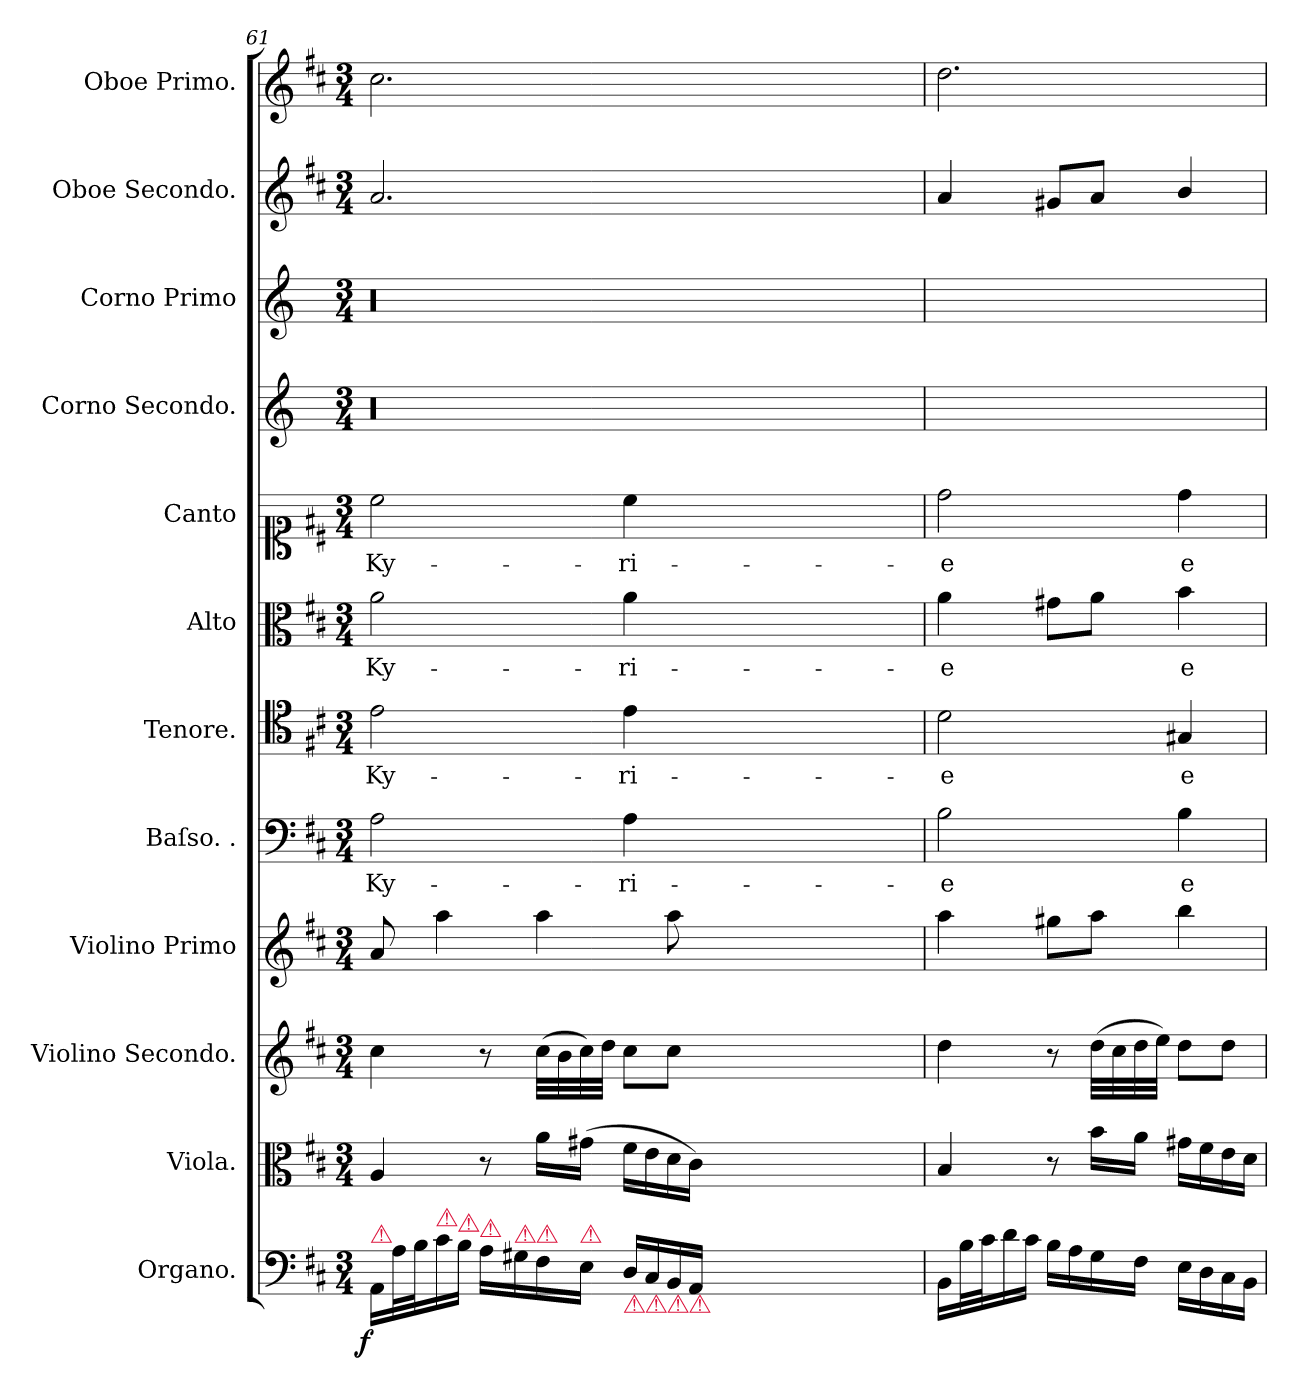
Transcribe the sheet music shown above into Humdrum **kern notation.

**kern	**dynam	**kern	**kern	**kern	**dynam	**kern	**text	**kern	**text	**kern	**text	**kern	**text	**kern	**kern	**kern	**kern
*part12	*part12	*part11	*part10	*part9	*part9	*part8	*part8	*part7	*part7	*part6	*part6	*part5	*part5	*part4	*part3	*part2	*part1
*staff12	*staff12	*staff11	*staff10	*staff9	*staff9	*staff8	*staff8	*staff7	*staff7	*staff6	*staff6	*staff5	*staff5	*staff4	*staff3	*staff2	*staff1
*I"Organo.	*	*I"Viola.	*I"Violino Secondo.	*I"Violino Primo	*	*I"Baſso. .	*	*I"Tenore.	*	*I"Alto	*	*I"Canto	*	*I"Corno Secondo.	*I"Corno Primo	*I"Oboe Secondo.	*I"Oboe Primo.
*I'org	*	*I'vla	*I'vl 2	*I'vl 1	*	*I'B	*	*I'T	*	*I'A	*	*	*	*I'cor 2	*I'cor 1	*I'ob 2	*I'ob 1
*clefF4	*	*clefC3	*clefG2	*clefG2	*	*clefF4	*	*clefC4	*	*clefC3	*	*clefC1	*	*clefG2	*clefG2	*clefG2	*clefG2
*	*	*	*	*	*	*	*	*	*	*	*	*	*	*ITrd6c10	*ITrd6c10	*	*
*k[f#c#]	*	*k[f#c#]	*k[f#c#]	*k[f#c#]	*	*k[f#c#]	*	*k[f#c#]	*	*k[f#c#]	*	*k[f#c#]	*	*k[f#c#]	*k[f#c#]	*k[f#c#]	*k[f#c#]
*M3/4	*	*M3/4	*M3/4	*M3/4	*	*M3/4	*	*M3/4	*	*M3/4	*	*M3/4	*	*M3/4	*M3/4	*M3/4	*M3/4
=61	=61	=61	=61	=61	=61	=61	=61	=61	=61	=61	=61	=61	=61	=61	=61	=61	=61
!LO:TX:a:color=crimson:t=⚠	!	!	!	!	!	!	!	!	!	!	!	!	!	!	!	!	!
!	!LO:DY:b:rj	!	!	!	!	!	!LO:LY:i	!	!LO:LY:i	!	!	!	!LO:LY:i	!LO:N:vis=00	!LO:N:vis=00	!	!
16AA/LL	f	4A/	4cc#\	8a/	.	2A\	Ky-	2e\	Ky-	2a\	Ky-	2cc#\	Ky-	0.r	0.r	2.a/	2.cc#\
32A\L	.	.	.	.	.	.	.	.	.	.	.	.	.	.	.	.	.
32B\J	.	.	.	.	.	.	.	.	.	.	.	.	.	.	.	.	.
!LO:TX:a:color=crimson:t=⚠	!	!	!	!	!	!	!	!	!	!	!	!	!	!	!	!	!
!	!	!	!	!	!LO:DY:b	!	!	!	!	!	!	!	!	!	!	!	!
16c#\	.	.	.	4aa\	for	.	.	.	.	.	.	.	.	.	.	.	.
!LO:TX:a:color=crimson:t=⚠	!	!	!	!	!	!	!	!	!	!	!	!	!	!	!	!	!
16B\JJ	.	.	.	.	.	.	.	.	.	.	.	.	.	.	.	.	.
!LO:TX:a:color=crimson:t=⚠	!	!	!	!	!	!	!	!	!	!	!	!	!	!	!	!	!
16A\LL	.	8r	8r	.	.	.	.	.	.	.	.	.	.	.	.	.	.
!LO:TX:a:color=crimson:t=⚠	!	!	!	!	!	!	!	!	!	!	!	!	!	!	!	!	!
16G#X\	.	.	.	.	.	.	.	.	.	.	.	.	.	.	.	.	.
!LO:TX:a:color=crimson:t=⚠	!	!	!	!	!	!	!	!	!	!	!	!	!	!	!	!	!
16F#\	.	16a\LL	(>32cc#\LLL	4aa\	.	.	.	.	.	.	.	.	.	.	.	.	.
.	.	.	32b\	.	.	.	.	.	.	.	.	.	.	.	.	.	.
!LO:TX:a:color=crimson:t=⚠	!	!	!	!	!	!	!	!	!	!	!	!	!	!	!	!	!
16E\JJ	.	(>16g#X\JJ	32cc#\)	.	.	.	.	.	.	.	.	.	.	.	.	.	.
.	.	.	32dd\JJJ	.	.	.	.	.	.	.	.	.	.	.	.	.	.
!LO:TX:b:color=crimson:t=⚠	!	!	!	!	!	!	!	!	!	!	!	!	!	!	!	!	!
!	!	!	!	!	!	!	!LO:LY:i	!	!LO:LY:i	!	!	!	!LO:LY:i	!	!	!	!
16D/LL	.	16f#\LL	8cc#\L	.	.	4A\	-ri-	4e\	-ri-	4a\	-ri-	4cc#\	-ri-	.	.	.	.
!LO:TX:b:color=crimson:t=⚠	!	!	!	!	!	!	!	!	!	!	!	!	!	!	!	!	!
16C#/	.	16e\	.	.	.	.	.	.	.	.	.	.	.	.	.	.	.
!LO:TX:b:color=crimson:t=⚠	!	!	!	!	!	!	!	!	!	!	!	!	!	!	!	!	!
16BB/	.	16d\	8cc#\J	8aa\	.	.	.	.	.	.	.	.	.	.	.	.	.
!LO:TX:b:color=crimson:t=⚠	!	!	!	!	!	!	!	!	!	!	!	!	!	!	!	!	!
16AA/JJ	.	16c#\JJ)	.	.	.	.	.	.	.	.	.	.	.	.	.	.	.
0ryy	.	0ryy	0ryy	0ryy	.	0ryy	.	0ryy	.	0ryy	.	0ryy	.	.	.	0ryy	0ryy
4ryy	.	4ryy	4ryy	4ryy	.	4ryy	.	4ryy	.	4ryy	.	4ryy	.	.	.	4ryy	4ryy
=62	=62	=62	=62	=62	=62	=62	=62	=62	=62	=62	=62	=62	=62	=62	=62	=62	=62
!	!	!	!	!	!	!	!LO:LY:i	!	!LO:LY:i	!	!	!	!LO:LY:i	!	!	!	!
16BB\LL	.	4B/	4dd\	4aa\	.	2B\	-e	2d\	-e	4a\	-e	2dd\	-e	2.ryy	2.ryy	4a/	2.dd\
32B\L	.	.	.	.	.	.	.	.	.	.	.	.	.	.	.	.	.
32c#\J	.	.	.	.	.	.	.	.	.	.	.	.	.	.	.	.	.
16d\	.	.	.	.	.	.	.	.	.	.	.	.	.	.	.	.	.
16c#\JJ	.	.	.	.	.	.	.	.	.	.	.	.	.	.	.	.	.
16B\LL	.	8r	8r	8gg#X\L	.	.	.	.	.	8g#X\L	.	.	.	.	.	8g#X/L	.
16A\	.	.	.	.	.	.	.	.	.	.	.	.	.	.	.	.	.
16G\	.	16b\LL	(>32dd\LLL	8aa\J	.	.	.	.	.	8a\J	.	.	.	.	.	8a/J	.
.	.	.	32cc#\	.	.	.	.	.	.	.	.	.	.	.	.	.	.
16F#\JJ	.	16a\JJ	32dd\	.	.	.	.	.	.	.	.	.	.	.	.	.	.
.	.	.	32ee\JJJ)	.	.	.	.	.	.	.	.	.	.	.	.	.	.
16E\LL	.	16g#X\LL	8dd\L	4bb\	.	4B\	e-	4G#X/	e-	4b\	e-	4dd\	e-	.	.	4b/	.
16D\	.	16f#\	.	.	.	.	.	.	.	.	.	.	.	.	.	.	.
16C#\	.	16e\	8dd\J	.	.	.	.	.	.	.	.	.	.	.	.	.	.
16BB/JJ	.	16d\JJ	.	.	.	.	.	.	.	.	.	.	.	.	.	.	.
=	=	=	=	=	=	=	=	=	=	=	=	=	=	=	=	=	=
*-	*-	*-	*-	*-	*-	*-	*-	*-	*-	*-	*-	*-	*-	*-	*-	*-	*-
